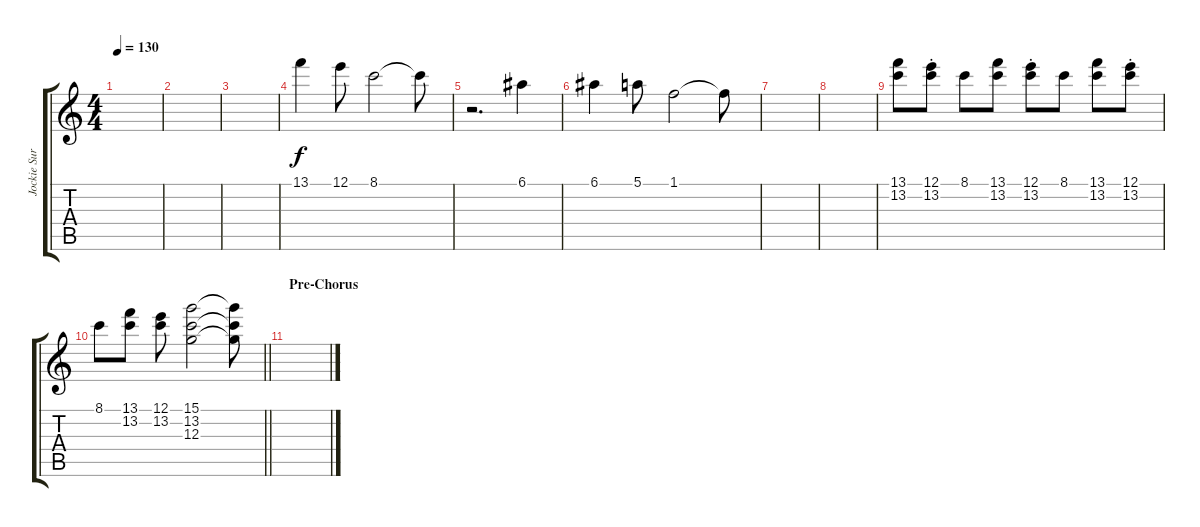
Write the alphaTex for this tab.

\track ("Jockie Surjoprajogo" "Jockie Sur") {instrument lead2sawtooth}
\staff {score tabs}
\tuning (E5 B4 G4 D4 A3 E3) {hide}
\ts (4 4)
\tempo 130
\clef g2
\ks c
|
|
|
13.1.4 12.1.8 8.1.2 8.1{t}.8 |
r.2{d} 6.1.4 |
6.1.4 5.1.8 1.1.2 1.1{t}.8 |
|
|
(13.1 13.2).8 (12.1{st} 13.2{st}).8 8.1.8 (13.1 13.2).8 (12.1{st} 13.2{st}).8 8.1.8 (13.1 13.2).8 (12.1{st} 13.2{st}).8 |
\barLineRight lightlight
8.1.8 (13.1 13.2).8 (12.1 13.2).8 (15.1 13.2 12.3).2 (15.1{t} 13.2{t} 12.3{t}).8 |
\section ("" "Pre-Chorus")
